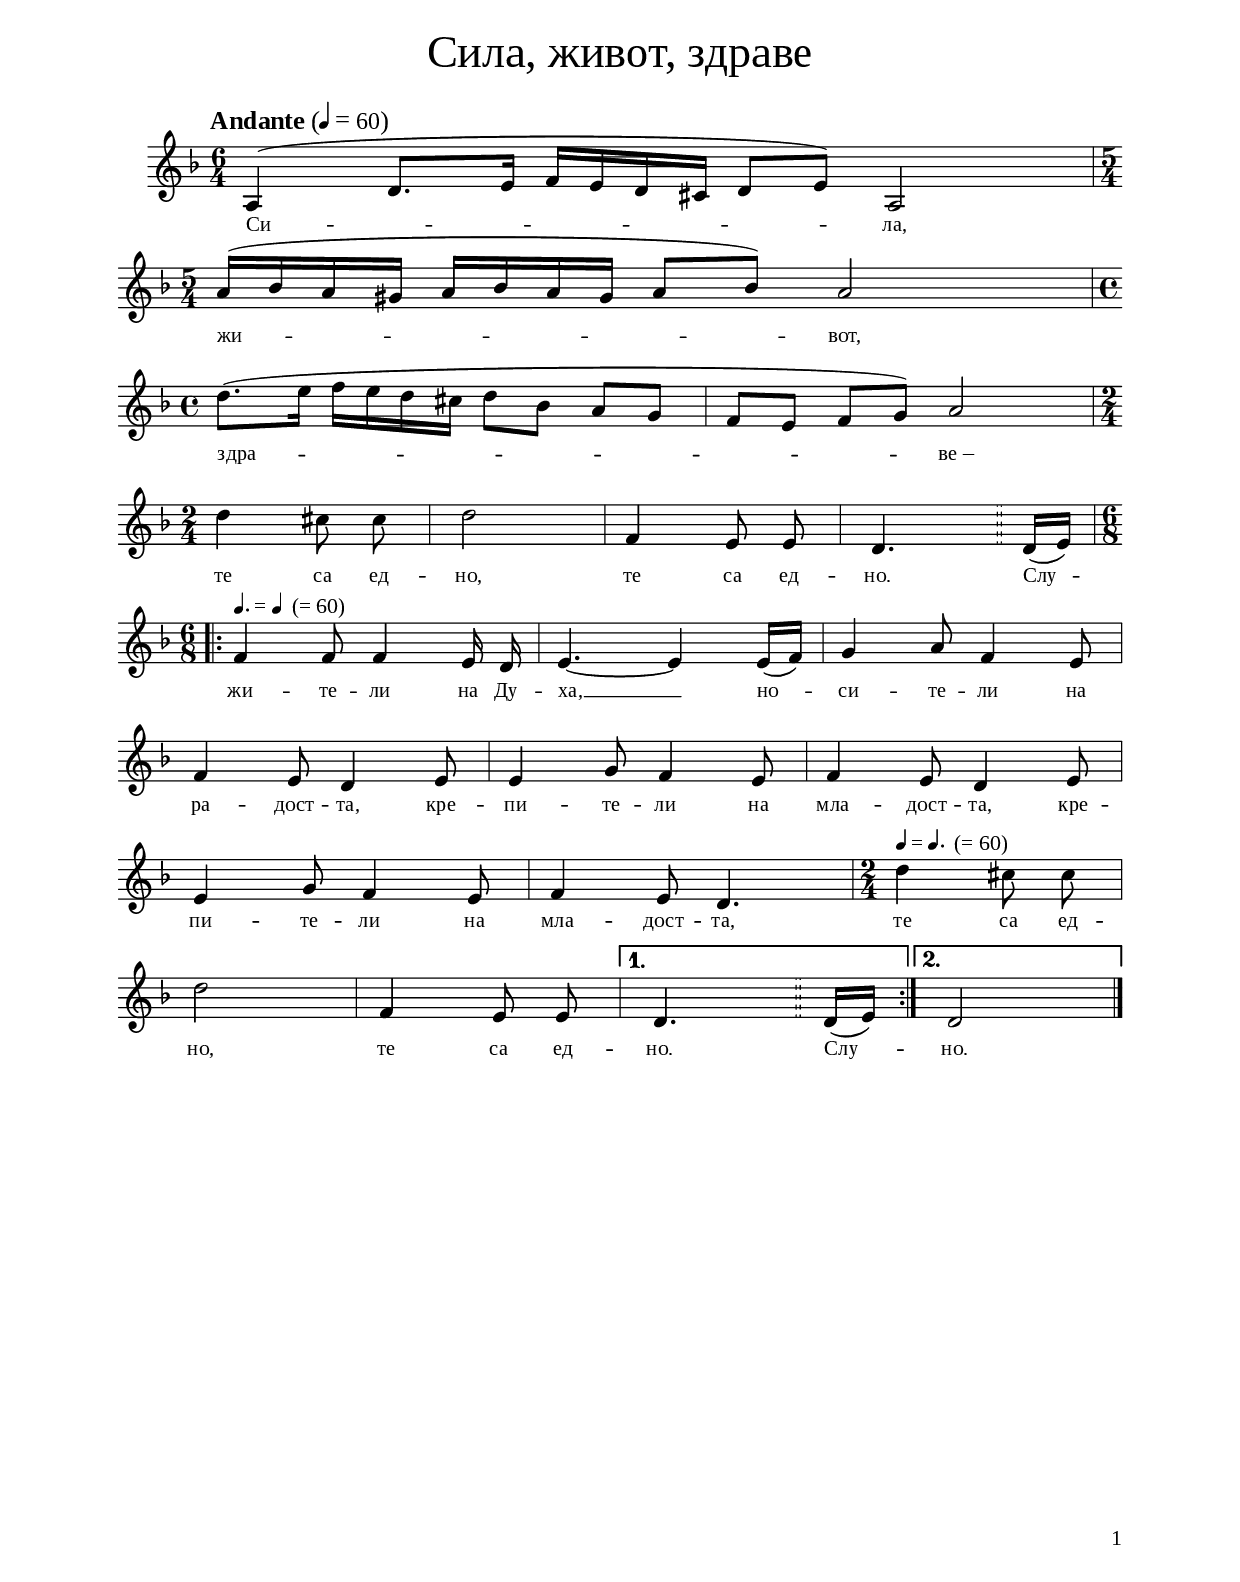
\version "2.24.4"

\include "include/globals.ily"

\bookpart {
  \label #'ref102
  \tocItem \markup "Сила, живот, здраве"
  \include "include/bookpart-paper.ily"
  \score {
    \include "include/score-layout.ily"

    \new Voice \absolute {
      \clef treble
      \key d \minor
      \time 6/4
      \tempoFunc "Andante" 4 "60"
      \override Staff.BarLine.gap = 0.5

      \slurUp a4 ( d'8. e'16 f' e' d' cis' d'8 e' ) a2 \break

      \time 5/4  a'16 ( bes' a' gis' a' bes' a' gis' a'8 bes' ) a'2 \break |


      \time 4/4  d''8. ( e''16 f'' e'' d'' cis'' \autoBeamOff d''8 [bes'] a' [g']| f'8 [e'] f' [g'] ) a'2 \break |

      \slurNeutral \time 2/4 d''4  cis''8 \noBeam cis'' | d''2  | f'4 e'8 e' | d'4. \bar "!!" d'16 [( e' )] \break |

      \time 6/8  \repeat volta 2 {
        | f'4^\markup {
          % make tempo notes
          \concat {
            \teeny \general-align #Y #DOWN \note {4.} #0.8
            \normal-text { " = " }
            \teeny \general-align #Y #DOWN \note {4} #0.8
            \normal-text { "  (= 60)" }
          }
        }


        f'8 f'4 e'16 \noBeam d' |e'4. ~ e'4 e'16 [( f' )] | g'4 a'8 f'4 e'8 \break |

        f'4 e'8 d'4 e'8 |  e'4 g'8 f'4 e'8 | f'4 e'8 d'4 e'8 \break |

        e'4 g'8 f'4 e'8 | f'4 e'8 d'4. | \time 2/4 d''4^\markup {
          % make tempo notes
          \concat {
            \teeny \general-align #Y #DOWN \note {4} #0.8
            \normal-text { " = " }
            \teeny \general-align #Y #DOWN \note {4.} #0.8
            \normal-text { "  (= 60)" }
          }
        }

        cis''8 \noBeam cis'' \break |

        d''2 | f'4 e'8 \noBeam e' |
      } \alternative { { d'4. \bar "!" \bar "!!" d'16 [( e'16 )] } { d'2 } } \bar "|."

    }

    \addlyrics {
      Си -- ла, жи
      -- вот, здра -- "ве –" те са ед -- но, те са ед --
      но. Слу -- жи -- те -- ли на Ду -- ха, __ но -- си
      -- те -- ли на ра -- дост -- та, кре -- пи -- те
      -- ли на мла -- дост -- та, кре -- пи -- те -- ли
      на мла -- дост -- та, те са ед -- но, те са ед
      -- но. Слу -- но.}

      \header {
        title = \titleFunc #'ref_desc_12 "Сила, живот, здраве" "Sila, Život, zdrave"
      }

      \midi{}

    } % score

  } % bookpart
